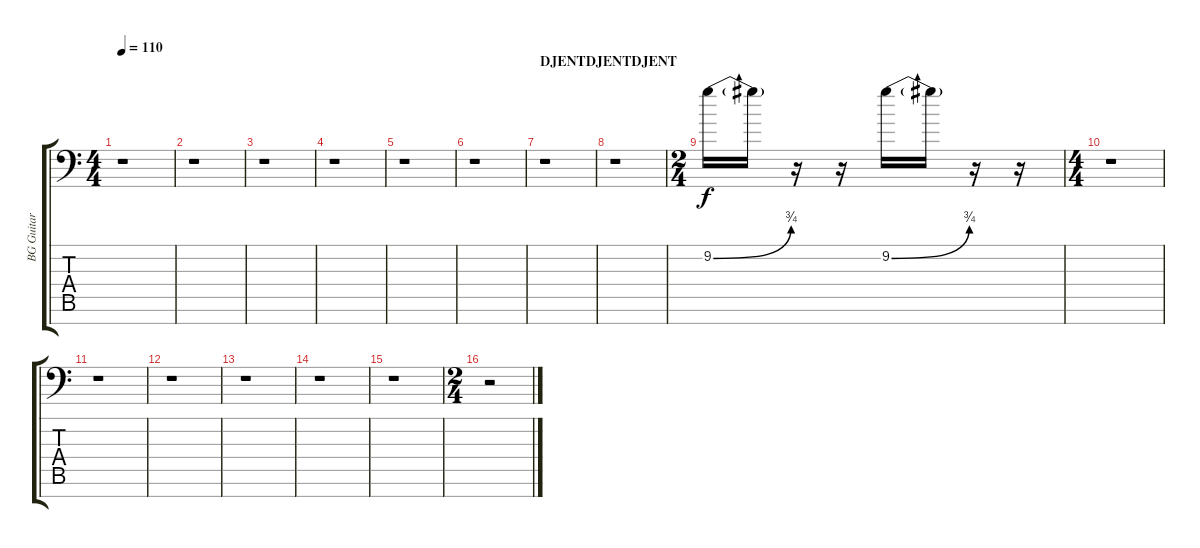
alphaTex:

\track ("BG Guitar" "BG Guitar") {instrument distortionguitar}
\staff {score tabs}
\tuning (Eb4 Bb3 Gb3 Db3 Ab2 Eb2 Ab1) {hide}
\ts (4 4)
\tempo 110
\clef f4
\ks c
r.1{dy f} |
r.1 |
r.1 |
r.1 |
r.1 |
r.1 |
\section ("" "DJENTDJENTDJENT")
r.1 |
r.1 |
\ts (2 4)
9.2{be (bend 0 0 60 3)}.16 9.2{t}.16 r.16 r.16 9.2{be (bend 0 0 60 3)}.16 9.2{t}.16 r.16 r.16 |
\ts (4 4)
r.1 |
r.1 |
r.1 |
r.1 |
r.1 |
r.1 |
\ts (2 4)
r.2
